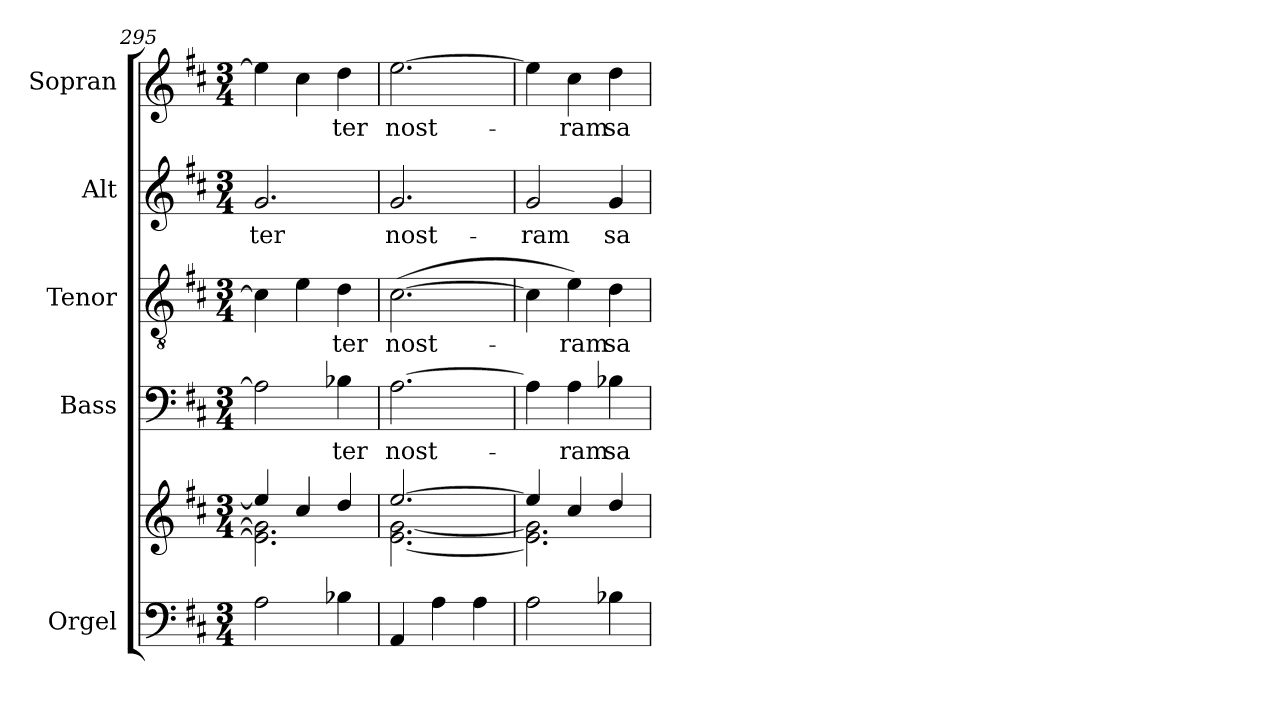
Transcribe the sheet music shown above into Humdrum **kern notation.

**kern	**kern	**kern	**text	**kern	**text	**kern	**text	**kern	**text
*part5	*part5	*part4	*part4	*part3	*part3	*part2	*part2	*part1	*part1
*staff6	*staff5	*staff4	*staff4	*staff3	*staff3	*staff2	*staff2	*staff1	*staff1
*I"Orgel	*	*I"Bass	*	*I"Tenor	*	*I"Alt	*	*I"Sopran	*
*I'Org.	*	*I'B	*	*I'T	*	*I'A	*	*I'S	*
*clefF4	*clefG2	*clefF4	*	*clefGv2	*	*clefG2	*	*clefG2	*
*k[f#c#]	*k[f#c#]	*k[f#c#]	*	*k[f#c#]	*	*k[f#c#]	*	*k[f#c#]	*
*D:	*D:	*D:	*	*D:	*	*D:	*	*D:	*
*M3/4	*M3/4	*M3/4	*	*M3/4	*	*M3/4	*	*M3/4	*
=295	=295	=295	=295	=295	=295	=295	=295	=295	=295
*	*^	*	*	*	*	*	*	*	*
!	!	!	!	!	!	!	!	!LO:LY:b	!	!
2A\	4ee/]	2.e\] 2.g\]	2A\]	.	4c#\]	.	2.g/	-ter	4ee\]	.
.	4cc#/	.	.	.	4e\	.	.	.	4cc#\	.
!	!	!	!	!LO:LY:b	!	!LO:LY:b	!	!	!	!LO:LY:b
4B-X\	4dd/	.	4B-X\	-ter	4d\	-ter	.	.	4dd\	-ter
!!LO:PB:g=z
=296	=296	=296	=296	=296	=296	=296	=296	=296	=296	=296
!	!	!	!	!LO:LY:b	!	!LO:LY:b	!	!LO:LY:b	!	!LO:LY:b
4AA/	[>2.ee/	[<2.e\ [<2.g\	[2.A\	nost-	(>[2.c#\	nost-	2.g/	nost-	[2.ee\	nost-
4A\	.	.	.	.	.	.	.	.	.	.
4A\	.	.	.	.	.	.	.	.	.	.
=297	=297	=297	=297	=297	=297	=297	=297	=297	=297	=297
!	!	!	!	!	!	!	!	!LO:LY:b	!	!
2A\	4ee/]	2.e\] 2.g\]	4A\]	.	4c#\]	.	2g/	-ram	4ee\]	.
!	!	!	!	!LO:LY:b	!	!LO:LY:b	!	!	!	!LO:LY:b
.	4cc#/	.	4A\	-ram	4e\)	-ram	.	.	4cc#\	-ram
!	!	!	!	!LO:LY:b	!	!LO:LY:b	!	!LO:LY:b	!	!LO:LY:b
4B-X\	4dd/	.	4B-X\	sa-	4d\	sa-	4g/	sa-	4dd\	sa-
*	*v	*v	*	*	*	*	*	*	*	*
=	=	=	=	=	=	=	=	=	=
*-	*-	*-	*-	*-	*-	*-	*-	*-	*-
